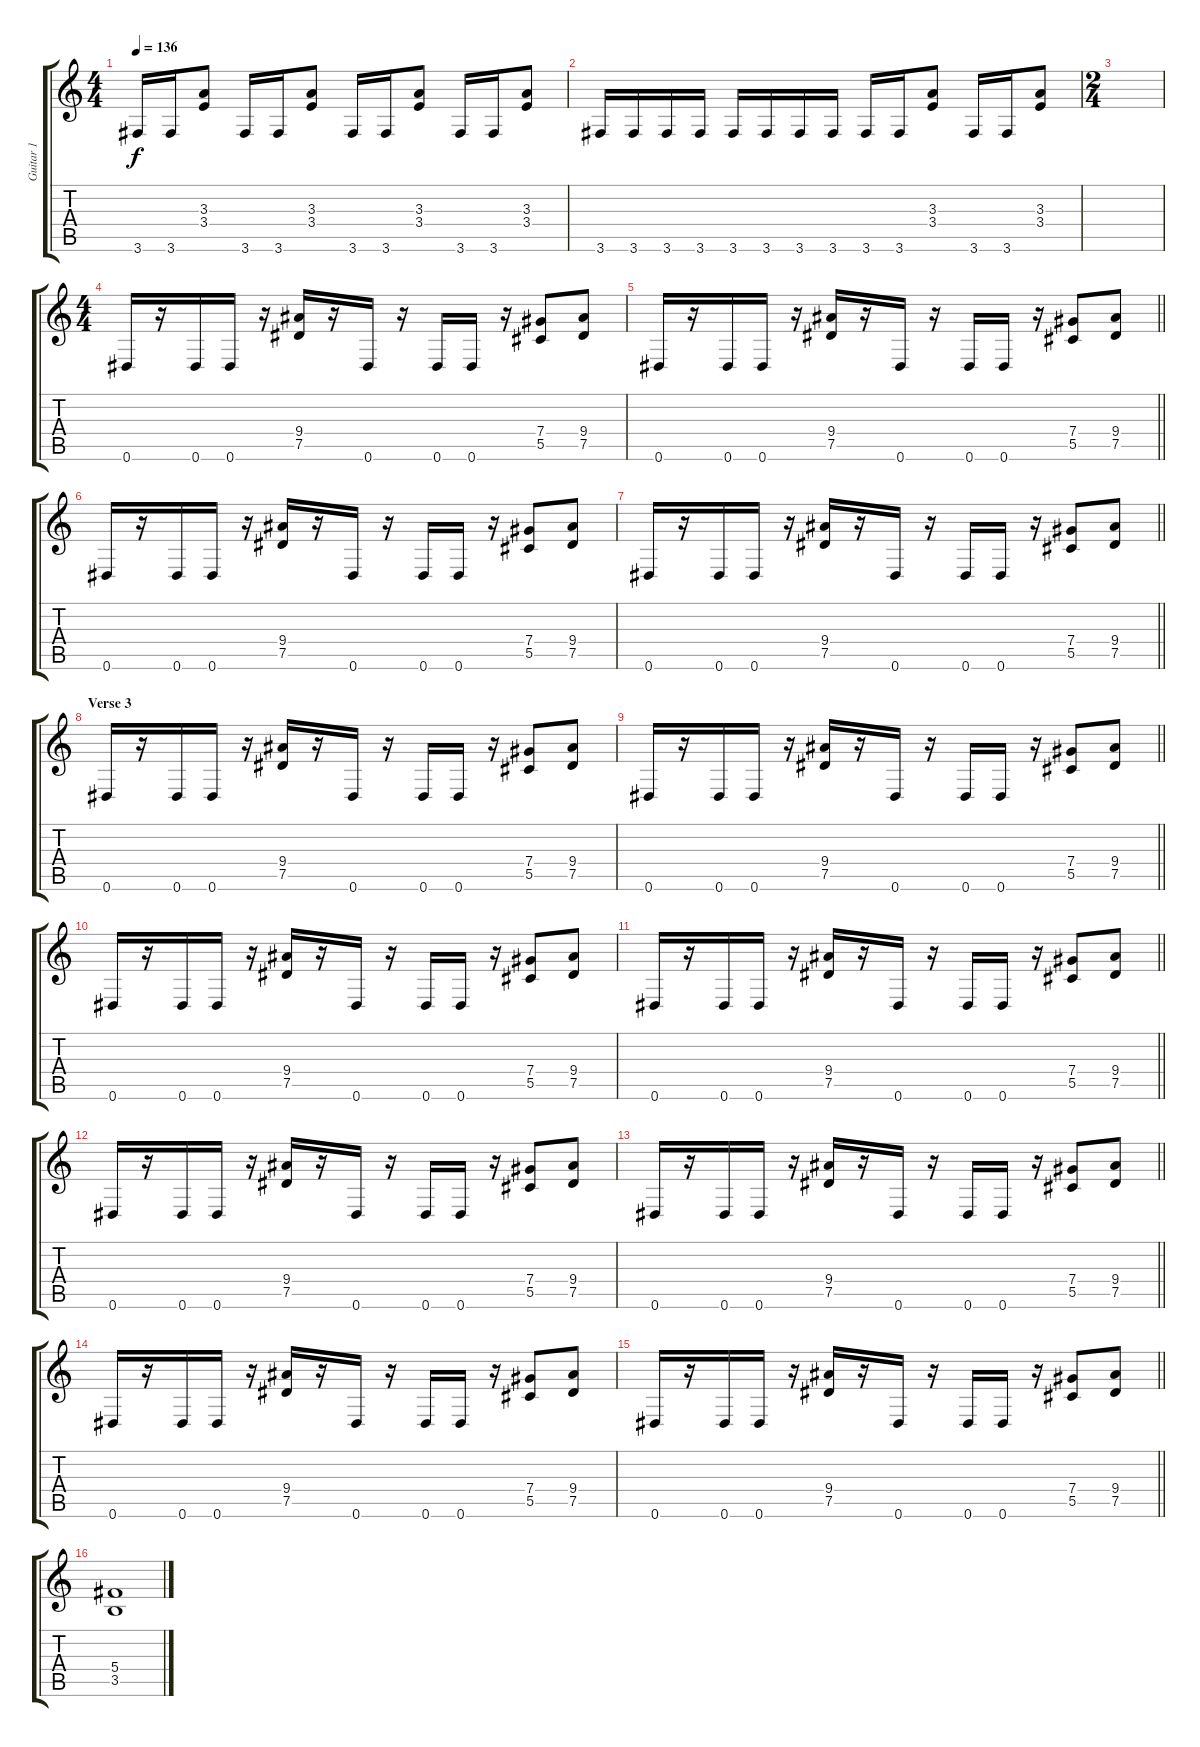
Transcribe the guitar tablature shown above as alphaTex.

\track ("Guitar 1" "Guitar 1") {instrument distortionguitar}
\staff {score tabs}
\tuning (Eb4 Bb3 Gb3 Db3 Ab2 Eb2) {hide}
\ts (4 4)
\tempo 136
\clef g2
\ks c
3.6.16{dy f} 3.6.16 (3.3 3.4).8 3.6.16 3.6.16 (3.3 3.4).8 3.6.16 3.6.16 (3.3 3.4).8 3.6.16 3.6.16 (3.3 3.4).8 |
3.6.16 3.6.16 3.6.16 3.6.16 3.6.16 3.6.16 3.6.16 3.6.16 3.6.16 3.6.16 (3.3 3.4).8 3.6.16 3.6.16 (3.3 3.4).8 |
\ts (2 4)
|
\ts (4 4)
0.6.16 r.16 0.6.16 0.6.16 r.16 (9.4 7.5).16 r.16 0.6.16 r.16 0.6.16 0.6.16 r.16 (7.4 5.5).8 (9.4 7.5).8 |
\barLineRight lightlight
0.6.16 r.16 0.6.16 0.6.16 r.16 (9.4 7.5).16 r.16 0.6.16 r.16 0.6.16 0.6.16 r.16 (7.4 5.5).8 (9.4 7.5).8 |
0.6.16 r.16 0.6.16 0.6.16 r.16 (9.4 7.5).16 r.16 0.6.16 r.16 0.6.16 0.6.16 r.16 (7.4 5.5).8 (9.4 7.5).8 |
\barLineRight lightlight
0.6.16 r.16 0.6.16 0.6.16 r.16 (9.4 7.5).16 r.16 0.6.16 r.16 0.6.16 0.6.16 r.16 (7.4 5.5).8 (9.4 7.5).8 |
\section ("" "Verse 3")
0.6.16 r.16 0.6.16 0.6.16 r.16 (9.4 7.5).16 r.16 0.6.16 r.16 0.6.16 0.6.16 r.16 (7.4 5.5).8 (9.4 7.5).8 |
\barLineRight lightlight
0.6.16 r.16 0.6.16 0.6.16 r.16 (9.4 7.5).16 r.16 0.6.16 r.16 0.6.16 0.6.16 r.16 (7.4 5.5).8 (9.4 7.5).8 |
0.6.16 r.16 0.6.16 0.6.16 r.16 (9.4 7.5).16 r.16 0.6.16 r.16 0.6.16 0.6.16 r.16 (7.4 5.5).8 (9.4 7.5).8 |
\barLineRight lightlight
0.6.16 r.16 0.6.16 0.6.16 r.16 (9.4 7.5).16 r.16 0.6.16 r.16 0.6.16 0.6.16 r.16 (7.4 5.5).8 (9.4 7.5).8 |
0.6.16 r.16 0.6.16 0.6.16 r.16 (9.4 7.5).16 r.16 0.6.16 r.16 0.6.16 0.6.16 r.16 (7.4 5.5).8 (9.4 7.5).8 |
\barLineRight lightlight
0.6.16 r.16 0.6.16 0.6.16 r.16 (9.4 7.5).16 r.16 0.6.16 r.16 0.6.16 0.6.16 r.16 (7.4 5.5).8 (9.4 7.5).8 |
0.6.16 r.16 0.6.16 0.6.16 r.16 (9.4 7.5).16 r.16 0.6.16 r.16 0.6.16 0.6.16 r.16 (7.4 5.5).8 (9.4 7.5).8 |
\barLineRight lightlight
0.6.16 r.16 0.6.16 0.6.16 r.16 (9.4 7.5).16 r.16 0.6.16 r.16 0.6.16 0.6.16 r.16 (7.4 5.5).8 (9.4 7.5).8 |
(5.4 3.5).1
